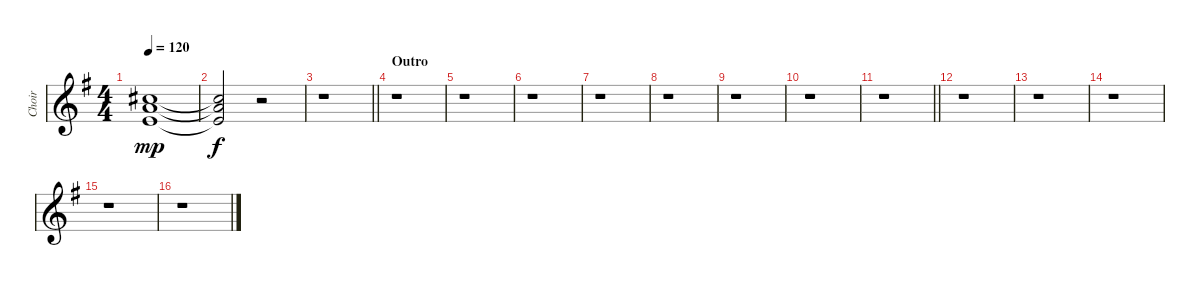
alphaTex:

\track ("Choir" "Choir") {instrument choiraahs}
\staff {score}
\tuning (E4 B3 G3 D3 A2 E2) {hide}
\ts (4 4)
\tempo 120
\clef g2
\ks eminor
(9.1 10.2 9.3).1{dy mp} |
(9.1{t} 10.2{t} 9.3{t}).2{dy f} r.2 |
\barLineRight lightlight
r.1 |
\section ("" "Outro")
r.1 |
r.1 |
r.1 |
r.1 |
r.1 |
r.1 |
r.1 |
\barLineRight lightlight
r.1 |
\section ("" "")
r.1 |
r.1 |
r.1 |
r.1 |
r.1
